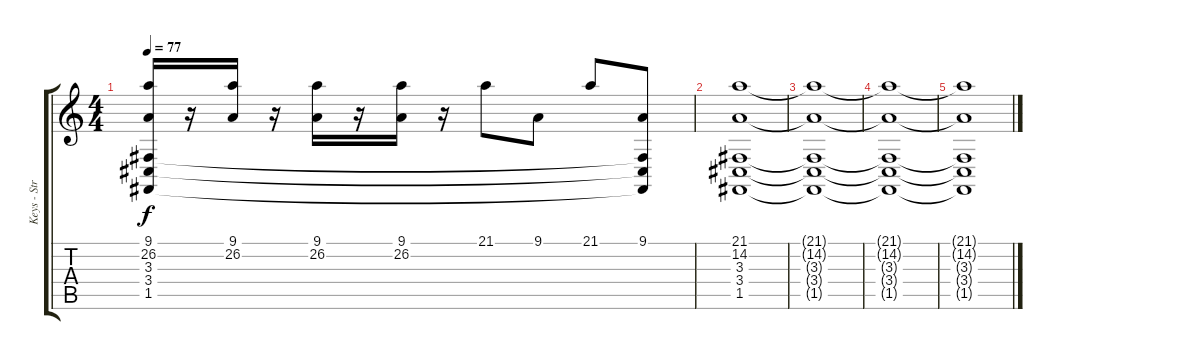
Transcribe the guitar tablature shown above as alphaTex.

\track ("Keys - String Ensemble 1" "Keys - Str") {instrument stringensemble1}
\staff {score tabs}
\tuning (C4 G3 Eb3 Bb2 F2 C2) {hide}
\ts (4 4)
\tempo 77
\clef g2
\ks c
(9.1 26.2 3.3 3.4 1.5).16{dy f} r.16 (9.1 26.2).16 r.16 (9.1 26.2).16 r.16 (9.1 26.2).16 r.16 21.1.8 9.1.8 21.1.8 (9.1 3.3{t} 3.4{t} 1.5{t}).8 |
(21.1 14.2 3.3 3.4 1.5).1{volume 0} |
(21.1{t} 14.2{t} 3.3{t} 3.4{t} 1.5{t}).1 |
(21.1{t} 14.2{t} 3.3{t} 3.4{t} 1.5{t}).1 |
(21.1{t} 14.2{t} 3.3{t} 3.4{t} 1.5{t}).1
